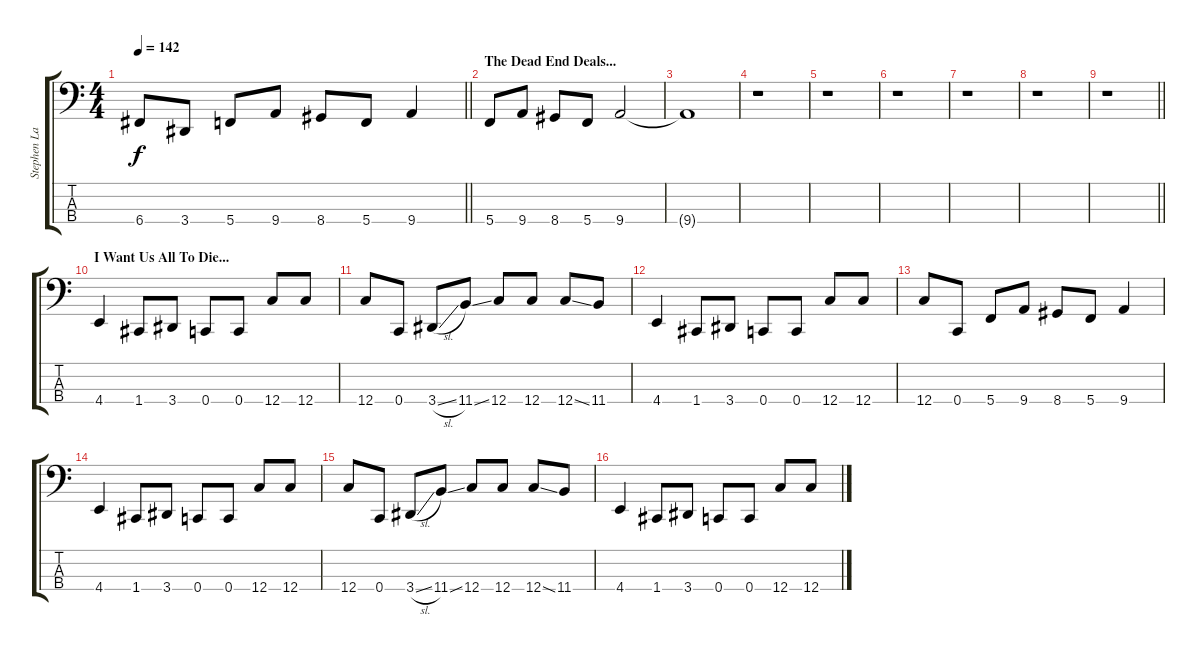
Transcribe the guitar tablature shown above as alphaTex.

\track ("Stephen LaCour" "Stephen La") {instrument electricbasspick}
\staff {score tabs}
\tuning (F2 C2 G1 C1) {hide}
\ts (4 4)
\tempo 142
\clef f4
\barLineRight lightlight
\ks c
6.4.8{dy f} 3.4.8 5.4.8 9.4.8 8.4.8 5.4.8 9.4.4 |
\section ("" "The Dead End Deals...")
5.4.8 9.4.8 8.4.8 5.4.8 9.4.2 |
9.4{t}.1 |
r.1 |
r.1 |
r.1 |
r.1 |
r.1 |
\barLineRight lightlight
r.1 |
\section ("" "I Want Us All To Die...")
4.4.4 1.4.8 3.4.8 0.4.8 0.4.8 12.4.8 12.4.8 |
12.4.8 0.4.8 3.4{sl}.8 11.4{ss}.8 12.4.8 12.4.8 12.4{ss}.8 11.4.8 |
4.4.4 1.4.8 3.4.8 0.4.8 0.4.8 12.4.8 12.4.8 |
12.4.8 0.4.8 5.4.8 9.4.8 8.4.8 5.4.8 9.4.4 |
4.4.4 1.4.8 3.4.8 0.4.8 0.4.8 12.4.8 12.4.8 |
12.4.8 0.4.8 3.4{sl}.8 11.4{ss}.8 12.4.8 12.4.8 12.4{ss}.8 11.4.8 |
4.4.4 1.4.8 3.4.8 0.4.8 0.4.8 12.4.8 12.4.8
